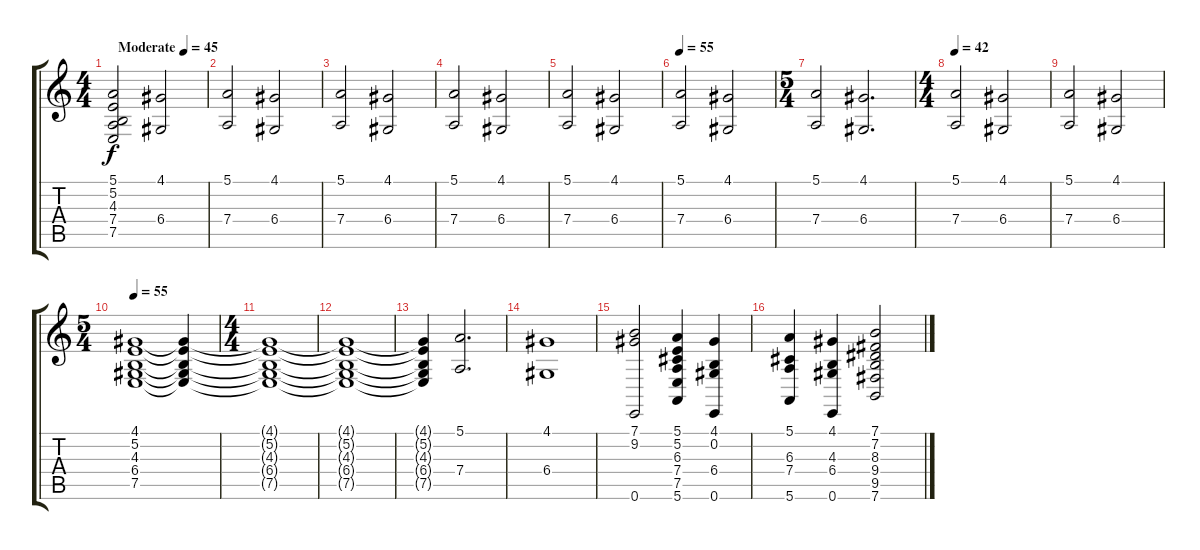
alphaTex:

\track "" {instrument synthstrings1}
\staff {score tabs}
\tuning (E4 B3 G3 D3 A2 E2) {hide}
\ts (4 4)
\tempo (45 "Moderate")
\clef g2
\ks c
(5.1 5.2 4.3 7.4 7.5).2{dy f instrument synthstrings1} (4.1 6.4).2 |
(5.1 7.4).2 (4.1 6.4).2 |
(5.1 7.4).2 (4.1 6.4).2 |
(5.1 7.4).2 (4.1 6.4).2 |
(5.1 7.4).2 (4.1 6.4).2 |
\tempo 55
(5.1 7.4).2 (4.1 6.4).2 |
\ts (5 4)
(5.1 7.4).2 (4.1 6.4).2{d} |
\ts (4 4)
\tempo 42
(5.1 7.4).2 (4.1 6.4).2 |
(5.1 7.4).2 (4.1 6.4).2 |
\ts (5 4)
\tempo 55
(4.1 5.2 4.3 6.4 7.5).1 (4.1{t} 5.2{t} 4.3{t} 6.4{t} 7.5{t}).4 |
\ts (4 4)
(4.1{t} 5.2{t} 4.3{t} 6.4{t} 7.5{t}).1 |
(4.1{t} 5.2{t} 4.3{t} 6.4{t} 7.5{t}).1 |
(4.1{t} 5.2{t} 4.3{t} 6.4{t} 7.5{t}).4 (5.1 7.4).2{d} |
(4.1 6.4).1 |
(7.1 9.2 0.6).2 (5.1 5.2 6.3 7.4 7.5 5.6).4 (4.1 0.2 6.4 0.6).4 |
(5.1 6.3 7.4 5.6).4 (4.1 4.3 6.4 0.6).4 (7.1 7.2 8.3 9.4 9.5 7.6).2
